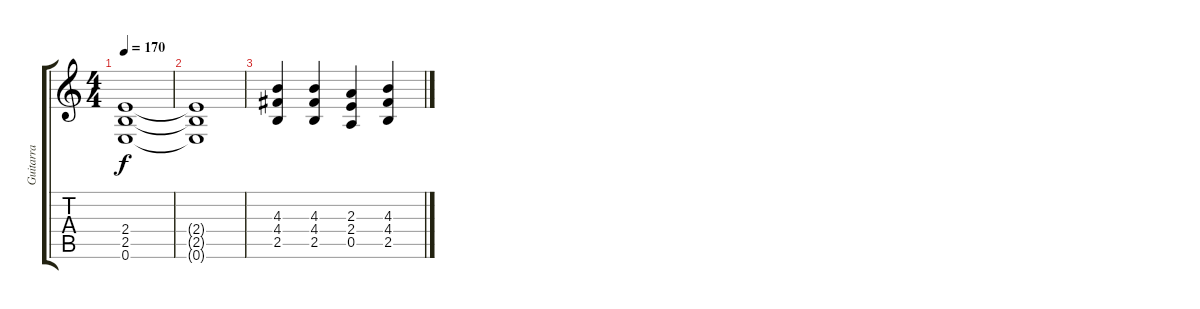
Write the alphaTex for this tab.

\track ("Guitarra" "Guitarra") {instrument distortionguitar}
\staff {score tabs}
\tuning (E4 B3 G3 D3 A2 E2) {hide}
\ts (4 4)
\tempo 170
\clef g2
\ks c
(2.4 2.5 0.6).1{dy f} |
(2.4{t} 2.5{t} 0.6{t}).1 |
(4.3 4.4 2.5).4 (4.3 4.4 2.5).4 (2.3 2.4 0.5).4 (4.3 4.4 2.5).4
